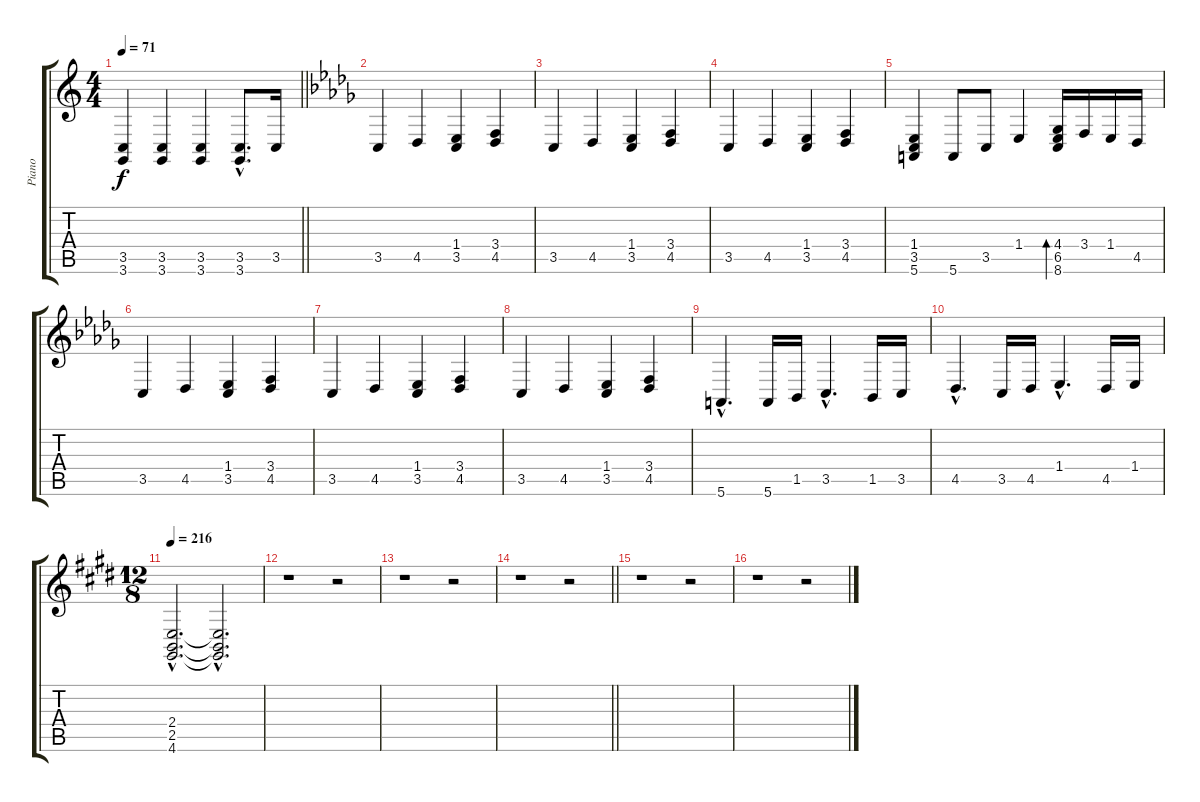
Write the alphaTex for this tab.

\track ("Piano" "Piano") {instrument acousticgrandpiano}
\staff {score tabs}
\tuning (E4 B3 G3 D3 A2 E2) {hide}
\ts (4 4)
\tempo 71
\clef g2
\barLineRight lightlight
\ks c
(3.5 3.6).4{dy f} (3.5 3.6).4 (3.5 3.6).4 (3.5{hac} 3.6{hac}).8{d} 3.5.16 |
\ks db
3.5.4 4.5.4 (1.4 3.5).4 (3.4 4.5).4 |
3.5.4 4.5.4 (1.4 3.5).4 (3.4 4.5).4 |
3.5.4 4.5.4 (1.4 3.5).4 (3.4 4.5).4 |
(1.4 3.5 5.6).4 5.6.8 3.5.8 1.4.4 (4.4 6.5 8.6).16{bd 480} 3.4.16 1.4.16 4.5.16 |
3.5.4 4.5.4 (1.4 3.5).4 (3.4 4.5).4 |
3.5.4 4.5.4 (1.4 3.5).4 (3.4 4.5).4 |
3.5.4 4.5.4 (1.4 3.5).4 (3.4 4.5).4 |
5.6{hac}.4{d} 5.6.16 1.5.16 3.5{hac}.4{d} 1.5.16 3.5.16 |
4.5{hac}.4{d} 3.5.16 4.5.16 1.4{hac}.4{d} 4.5.16 1.4.16 |
\ts (12 8)
\tempo 216
\ks e
(2.4{hac} 2.5{hac} 4.6{hac}).2{d} (2.4{hac t} 2.5{hac t} 4.6{hac t}).2{d} |
r.1 r.2 |
r.1 r.2 |
\barLineRight lightlight
r.1 r.2 |
r.1 r.2 |
r.1 r.2
